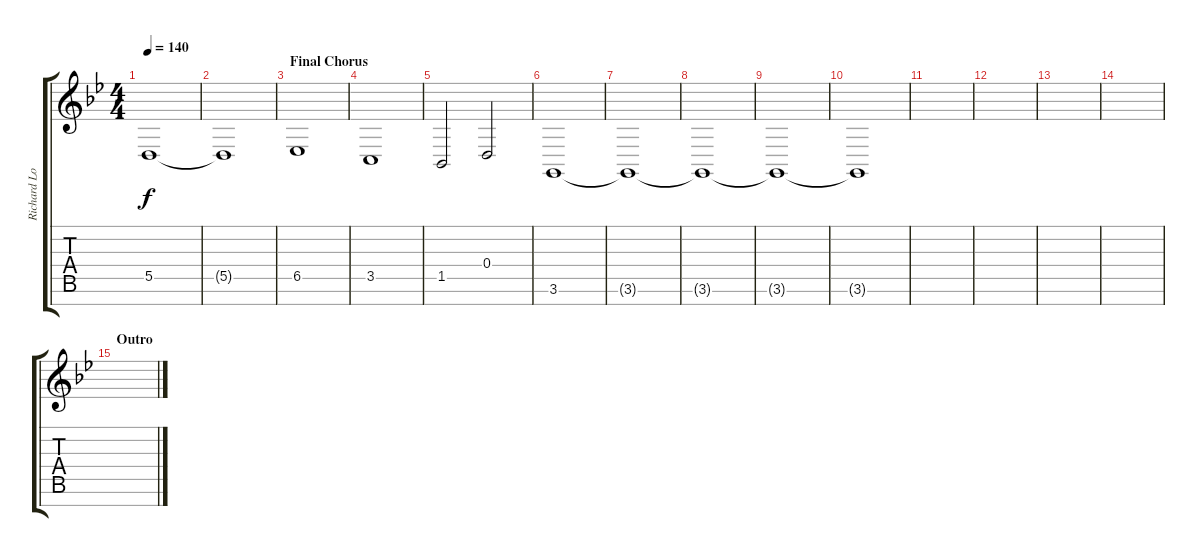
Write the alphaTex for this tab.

\track ("Richard Locker - Cello" "Richard Lo") {instrument cello}
\staff {score tabs}
\tuning (E4 B3 G3 D3 A2 E2 B1) {hide}
\ts (4 4)
\tempo 140
\clef g2
\ks bb
5.5.1{dy f} |
5.5{t}.1 |
\section ("" "Final Chorus")
6.5.1 |
3.5.1 |
1.5.2 0.4.2 |
3.6.1 |
3.6{t}.1{volume 0} |
3.6{t}.1 |
3.6{t}.1 |
3.6{t}.1 |
|
|
|
|
\section ("" "Outro")
